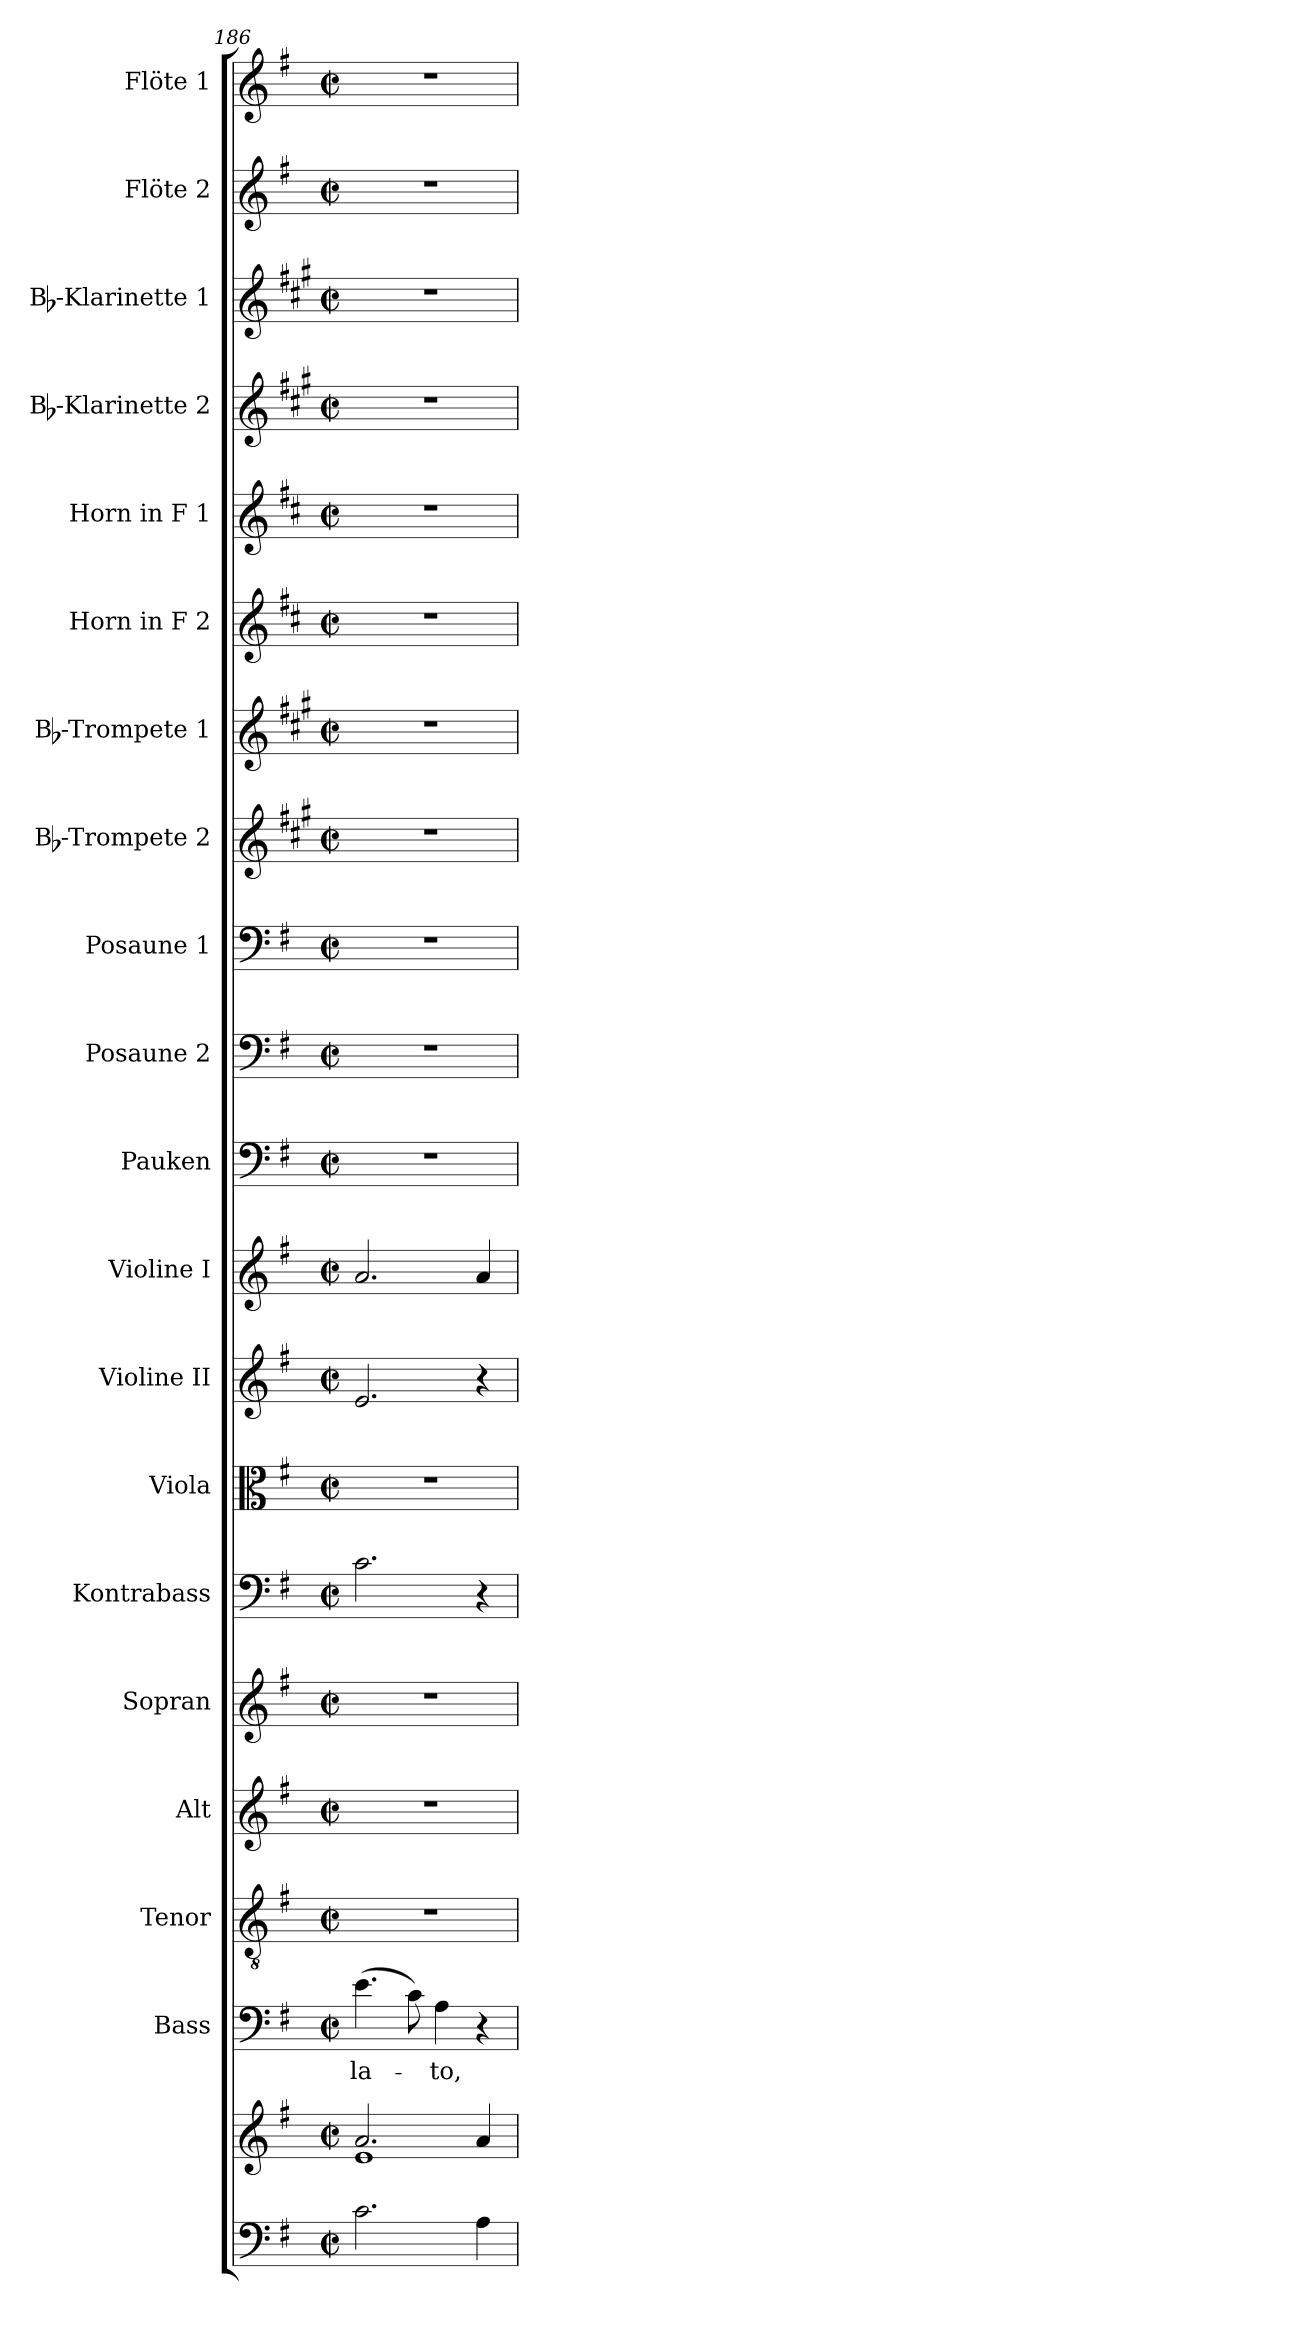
**kern	**kern	**kern	**text	**kern	**kern	**kern	**kern	**kern	**kern	**kern	**kern	**kern	**kern	**kern	**kern	**kern	**kern	**kern	**kern	**kern	**kern
*part20	*part20	*part19	*part19	*part18	*part17	*part16	*part15	*part14	*part13	*part12	*part11	*part10	*part9	*part8	*part7	*part6	*part5	*part4	*part3	*part2	*part1
*staff21	*staff20	*staff19	*staff19	*staff18	*staff17	*staff16	*staff15	*staff14	*staff13	*staff12	*staff11	*staff10	*staff9	*staff8	*staff7	*staff6	*staff5	*staff4	*staff3	*staff2	*staff1
*	*	*I"Bass	*	*I"Tenor	*I"Alt	*I"Sopran	*I"Kontrabass	*I"Viola	*I"Violine II	*I"Violine I	*I"Pauken	*I"Posaune 2	*I"Posaune 1	*I"Bb-Trompete 2	*I"Bb-Trompete 1	*I"Horn in F 2	*I"Horn in F 1	*I"Bb-Klarinette 2	*I"Bb-Klarinette 1	*I"Flöte 2	*I"Flöte 1
*	*	*I'B.	*	*I'T.	*I'A.	*I'S.	*I'Kb.	*I'Vla.	*I'Vl. II	*I'Vl. I	*I'Pk.	*I'Pos. 2	*I'Pos. 1	*I'Bb Trp. 2	*I'Bb Trp. 1	*	*	*I'Bb Kl. 2	*I'Bb Kl. 1	*I'Fl. 2	*I'Fl. 1
*clefF4	*clefG2	*clefF4	*	*clefGv2	*clefG2	*clefG2	*clefF4	*clefC3	*clefG2	*clefG2	*clefF4	*clefF4	*clefF4	*clefG2	*clefG2	*clefG2	*clefG2	*clefG2	*clefG2	*clefG2	*clefG2
*	*	*	*	*	*	*	*ITrd7c12	*	*	*	*	*	*	*ITrd1c2	*ITrd1c2	*ITrd4c7	*ITrd4c7	*ITrd1c2	*ITrd1c2	*	*
*k[f#]	*k[f#]	*k[f#]	*	*k[f#]	*k[f#]	*k[f#]	*k[f#]	*k[f#]	*k[f#]	*k[f#]	*k[f#]	*k[f#]	*k[f#]	*k[f#]	*k[f#]	*k[f#]	*k[f#]	*k[f#]	*k[f#]	*k[f#]	*k[f#]
*G:	*G:	*G:	*	*G:	*G:	*G:	*G:	*G:	*G:	*G:	*G:	*G:	*G:	*G:	*G:	*G:	*G:	*G:	*G:	*G:	*G:
*M2/2	*M2/2	*M2/2	*	*M2/2	*M2/2	*M2/2	*M2/2	*M2/2	*M2/2	*M2/2	*M2/2	*M2/2	*M2/2	*M2/2	*M2/2	*M2/2	*M2/2	*M2/2	*M2/2	*M2/2	*M2/2
*met(c|)	*met(c|)	*met(c|)	*	*met(c|)	*met(c|)	*met(c|)	*met(c|)	*met(c|)	*met(c|)	*met(c|)	*met(c|)	*met(c|)	*met(c|)	*met(c|)	*met(c|)	*met(c|)	*met(c|)	*met(c|)	*met(c|)	*met(c|)	*met(c|)
=186	=186	=186	=186	=186	=186	=186	=186	=186	=186	=186	=186	=186	=186	=186	=186	=186	=186	=186	=186	=186	=186
*	*^	*	*	*	*	*	*	*	*	*	*	*	*	*	*	*	*	*	*	*	*
!	!	!	!	!LO:LY:b	!	!	!	!	!	!	!	!	!	!	!	!	!	!	!	!	!	!
2.c\	2.a/	1e	(>4.e\	-la-	1r	1r	1r	2.C\	1r	2.e/	2.a/	1r	1r	1r	1r	1r	1r	1r	1r	1r	1r	1r
.	.	.	8c\)	.	.	.	.	.	.	.	.	.	.	.	.	.	.	.	.	.	.	.
!	!	!	!	!LO:LY:b	!	!	!	!	!	!	!	!	!	!	!	!	!	!	!	!	!	!
.	.	.	4A\	-to,	.	.	.	.	.	.	.	.	.	.	.	.	.	.	.	.	.	.
4A\	4a/	.	4r	.	.	.	.	4r	.	4r	4a/	.	.	.	.	.	.	.	.	.	.	.
*	*v	*v	*	*	*	*	*	*	*	*	*	*	*	*	*	*	*	*	*	*	*	*
=	=	=	=	=	=	=	=	=	=	=	=	=	=	=	=	=	=	=	=	=	=
*-	*-	*-	*-	*-	*-	*-	*-	*-	*-	*-	*-	*-	*-	*-	*-	*-	*-	*-	*-	*-	*-
